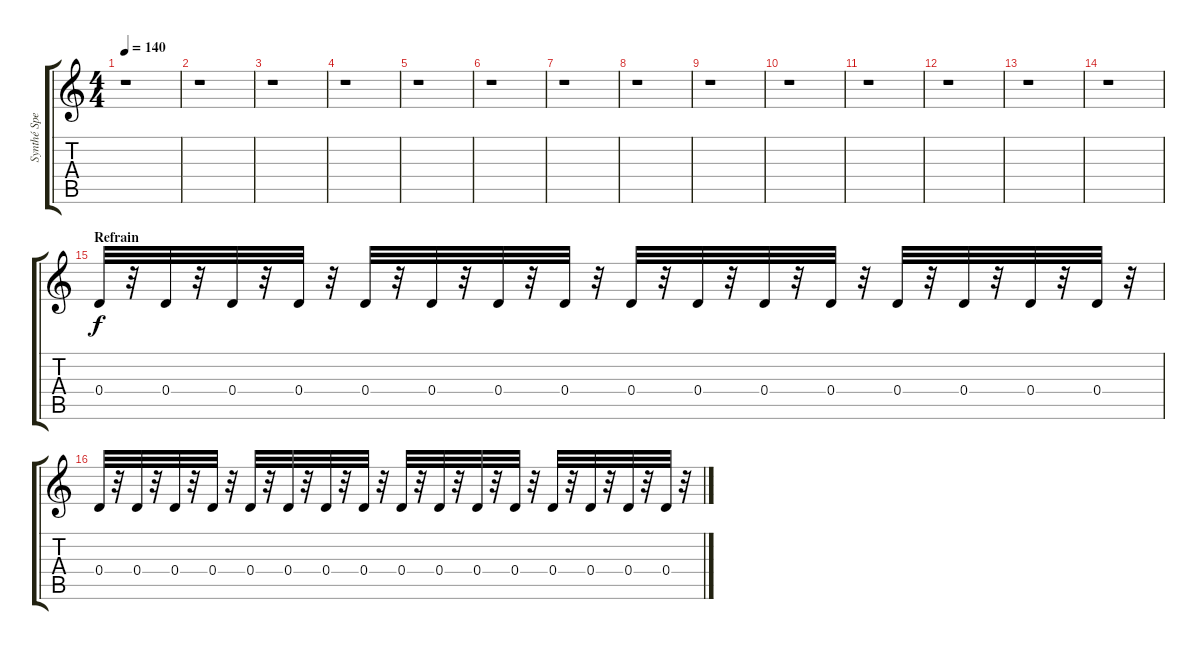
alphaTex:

\track ("Synthé Speed" "Synthé Spe") {instrument synthbass2}
\staff {score tabs}
\tuning (E4 B3 G3 D3 A2 E2) {hide}
\ts (4 4)
\tempo 140
\clef g2
\ks c
r.1{dy f} |
r.1 |
r.1 |
r.1 |
r.1 |
r.1 |
r.1 |
r.1 |
r.1 |
r.1 |
r.1 |
r.1 |
r.1 |
r.1 |
\section ("" "Refrain")
0.4.32 r.32 0.4.32 r.32 0.4.32 r.32 0.4.32 r.32 0.4.32 r.32 0.4.32 r.32 0.4.32 r.32 0.4.32 r.32 0.4.32 r.32 0.4.32 r.32 0.4.32 r.32 0.4.32 r.32 0.4.32 r.32 0.4.32 r.32 0.4.32 r.32 0.4.32 r.32 |
0.4.32 r.32 0.4.32 r.32 0.4.32 r.32 0.4.32 r.32 0.4.32 r.32 0.4.32 r.32 0.4.32 r.32 0.4.32 r.32 0.4.32 r.32 0.4.32 r.32 0.4.32 r.32 0.4.32 r.32 0.4.32 r.32 0.4.32 r.32 0.4.32 r.32 0.4.32 r.32
